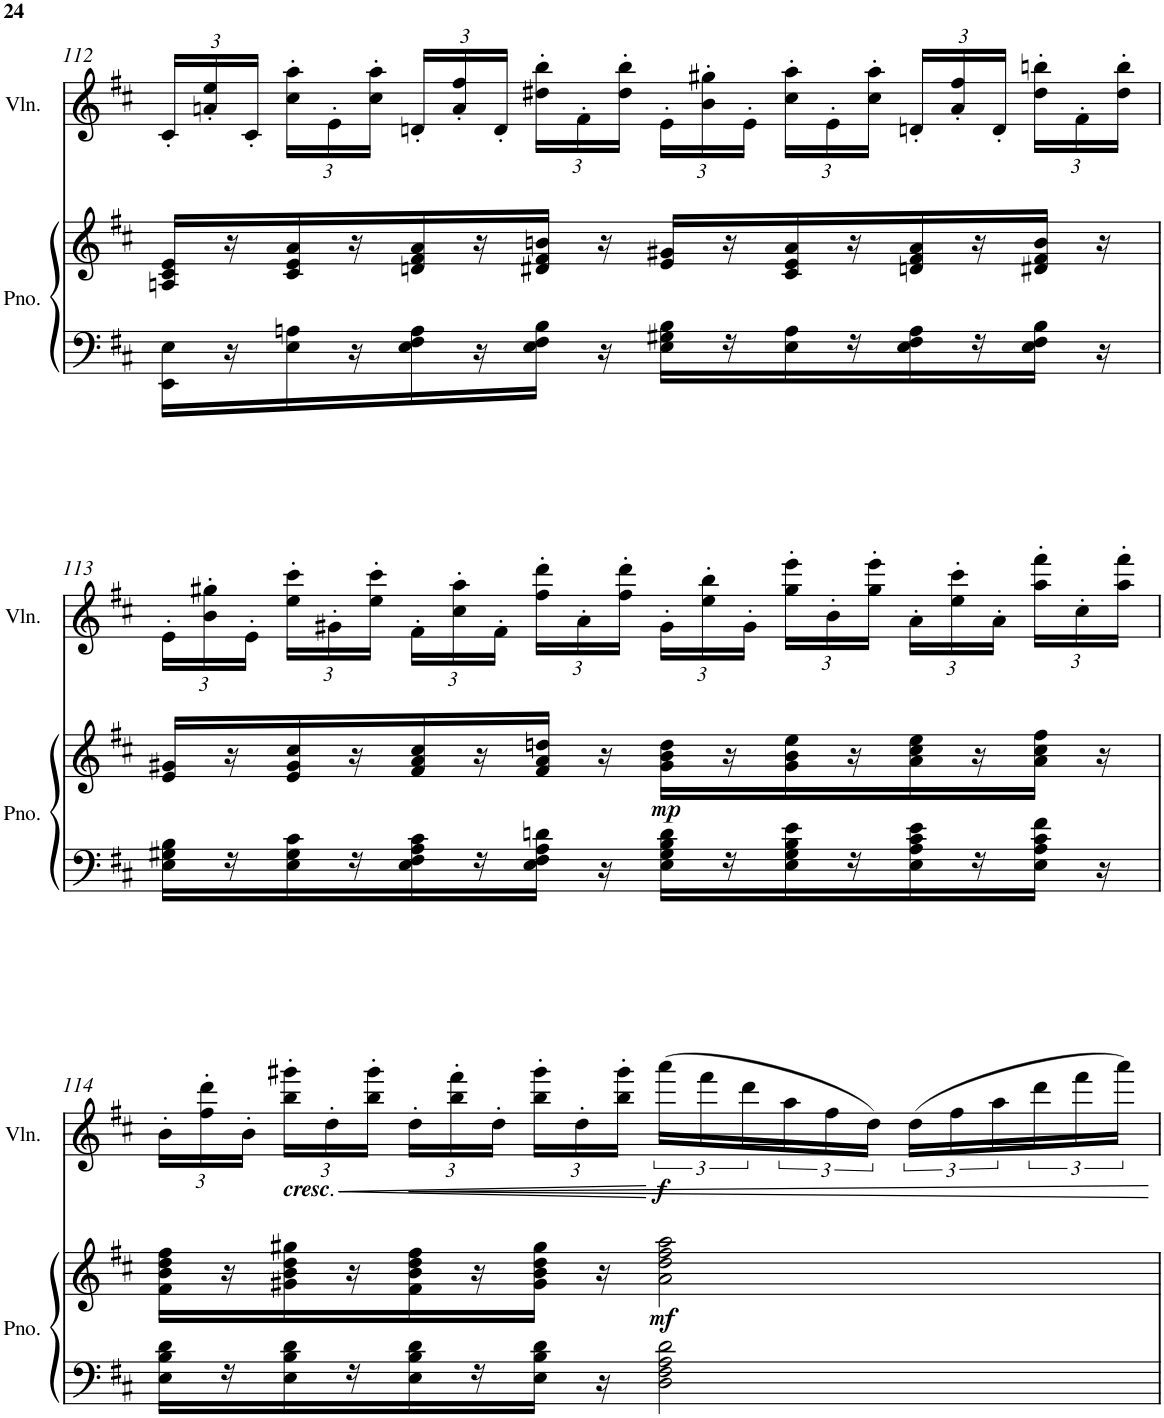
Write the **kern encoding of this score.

**kern	**kern	**dynam	**kern	**dynam
*part2	*part2	*part2	*part1	*part1
*staff3	*staff2	*staff2/3	*staff1	*staff1
*I"Piano	*	*	*I"Violin	*
*I'Pno.	*	*	*I'Vln.	*
!!LO:PB:g=z
*clefF4	*clefG2	*	*clefG2	*
*k[f#c#]	*k[f#c#]	*	*k[f#c#]	*
*M4/4	*M4/4	*	*M4/4	*
*met(c)	*met(c)	*	*met(c)	*
*	*	*	*Xbrackettup	*
=112	=112	=112	=112	=112
16EE\ 16E\LL	16An/ 16c#/ 16e/LL	.	24c#'/LL	.
.	.	.	24an/' 24ee/'	.
16r	16r	.	.	.
.	.	.	24c#'/JJ	.
16E\ 16An\	16c#/ 16e/ 16a/	.	24cc#\' 24aa\'LL	.
.	.	.	24e'\	.
16r	16r	.	.	.
.	.	.	24cc#\' 24aa\'JJ	.
16E\ 16F#\ 16A\	16dn/ 16f#/ 16a/	.	24dn'/LL	.
.	.	.	24a/' 24ff#/'	.
16r	16r	.	.	.
.	.	.	24d'/JJ	.
16E\ 16F#\ 16B\JJ	16d#X/ 16f#/ 16bn/JJ	.	24dd#X\' 24bb\'LL	.
.	.	.	24f#'\	.
16r	16r	.	.	.
.	.	.	24dd#\' 24bb\'JJ	.
16E\ 16G#X\ 16B\LL	16e/ 16g#X/LL	.	24e'\LL	.
.	.	.	24b\' 24gg#X\'	.
16r	16r	.	.	.
.	.	.	24e'\JJ	.
16E\ 16A\	16c#/ 16e/ 16a/	.	24cc#\' 24aa\'LL	.
.	.	.	24e'\	.
16r	16r	.	.	.
.	.	.	24cc#\' 24aa\'JJ	.
16E\ 16F#\ 16A\	16dn/ 16f#/ 16a/	.	24dn'/LL	.
.	.	.	24a/' 24ff#/'	.
16r	16r	.	.	.
.	.	.	24d'/JJ	.
16E\ 16F#\ 16B\JJ	16d#X/ 16f#/ 16b/JJ	.	24dd#\' 24bbn\'LL	.
.	.	.	24f#'\	.
16r	16r	.	.	.
.	.	.	24dd#\' 24bb\'JJ	.
!!LO:LB:g=z
=113	=113	=113	=113	=113
16E\ 16G#X\ 16B\LL	16e/ 16g#X/LL	.	24e'\LL	.
.	.	.	24b\' 24gg#X\'	.
16r	16r	.	.	.
.	.	.	24e'\JJ	.
16E\ 16G#\ 16c#\	16e/ 16g#/ 16cc#/	.	24ee\' 24ccc#\'LL	.
.	.	.	24g#X'\	.
16r	16r	.	.	.
.	.	.	24ee\' 24ccc#\'JJ	.
16E\ 16F#\ 16A\ 16c#\	16f#/ 16a/ 16cc#/	.	24f#'\LL	.
.	.	.	24cc#\' 24aa\'	.
16r	16r	.	.	.
.	.	.	24f#'\JJ	.
16E\ 16F#\ 16A\ 16dn\JJ	16f#/ 16a/ 16ddn/JJ	.	24ff#\' 24ddd\'LL	.
.	.	.	24a'\	.
16r	16r	.	.	.
.	.	.	24ff#\' 24ddd\'JJ	.
!	!	!LO:DY:b	!	!
16E\ 16G#\ 16B\ 16d\LL	16g#\ 16b\ 16dd\LL	mp	24g#'\LL	.
.	.	.	24ee\' 24bb\'	.
16r	16r	.	.	.
.	.	.	24g#'\JJ	.
16E\ 16G#\ 16B\ 16e\	16g#\ 16b\ 16ee\	.	24gg#\' 24eee\'LL	.
.	.	.	24b'\	.
16r	16r	.	.	.
.	.	.	24gg#\' 24eee\'JJ	.
16E\ 16A\ 16c#\ 16e\	16a\ 16cc#\ 16ee\	.	24a'\LL	.
.	.	.	24ee\' 24ccc#\'	.
16r	16r	.	.	.
.	.	.	24a'\JJ	.
16E\ 16A\ 16c#\ 16f#\JJ	16a\ 16cc#\ 16ff#\JJ	.	24aa\' 24fff#\'LL	.
.	.	.	24cc#'\	.
16r	16r	.	.	.
.	.	.	24aa\' 24fff#\'JJ	.
!!LO:LB:g=z
=114	=114	=114	=114	=114
16E\ 16B\ 16d\LL	16f#\ 16b\ 16dd\ 16ff#\LL	.	24b'\LL	.
.	.	.	24ff#\' 24ddd\'	.
16r	16r	.	.	.
.	.	.	24b'\JJ	.
!	!	!	!LO:TX:b:Bi:t=cresc	!
!	!	!	!LO:TX:b:t=.	!
!	!	!	!	!LO:HP:b
16E\ 16B\ 16d\	16g#X\ 16b\ 16dd\ 16gg#X\	.	24bb\' 24ggg#X\'LL	<
.	.	.	24dd'\	.
16r	16r	.	.	.
.	.	.	24bb\' 24ggg#\'JJ	.
!	!	!	!	!LO:HP:b
16E\ 16B\ 16d\	16f#\ 16b\ 16dd\ 16ff#\	.	24dd'\LL	<
.	.	.	24bb\' 24fff#\'	.
16r	16r	.	.	.
.	.	.	24dd'\JJ	.
16E\ 16B\ 16d\JJ	16g#\ 16b\ 16dd\ 16gg#\JJ	.	24bb\' 24ggg#\'LL	.
.	.	.	24dd'\	.
16r	16r	.	.	.
.	.	.	24bb\' 24ggg#\'JJ	.
*	*	*	*brackettup	*
!	!	!LO:DY:b	!	!LO:DY:n=1:b
2D\ 2F#\ 2A\ 2d\	2a\ 2dd\ 2ff#\ 2aa\	mf	(24aaa\LL	[ f
.	.	.	24fff#\	.
.	.	.	24ddd\	.
.	.	.	24aa\	.
.	.	.	24ff#\	.
.	.	.	24dd\JJ)	.
.	.	.	(24dd\LL	.
.	.	.	24ff#\	.
.	.	.	24aa\	.
.	.	.	24ddd\	.
.	.	.	24fff#\	.
.	.	.	24aaa\JJ)	.
.	.	.	.	[
=	=	=	=	=
*-	*-	*-	*-	*-
